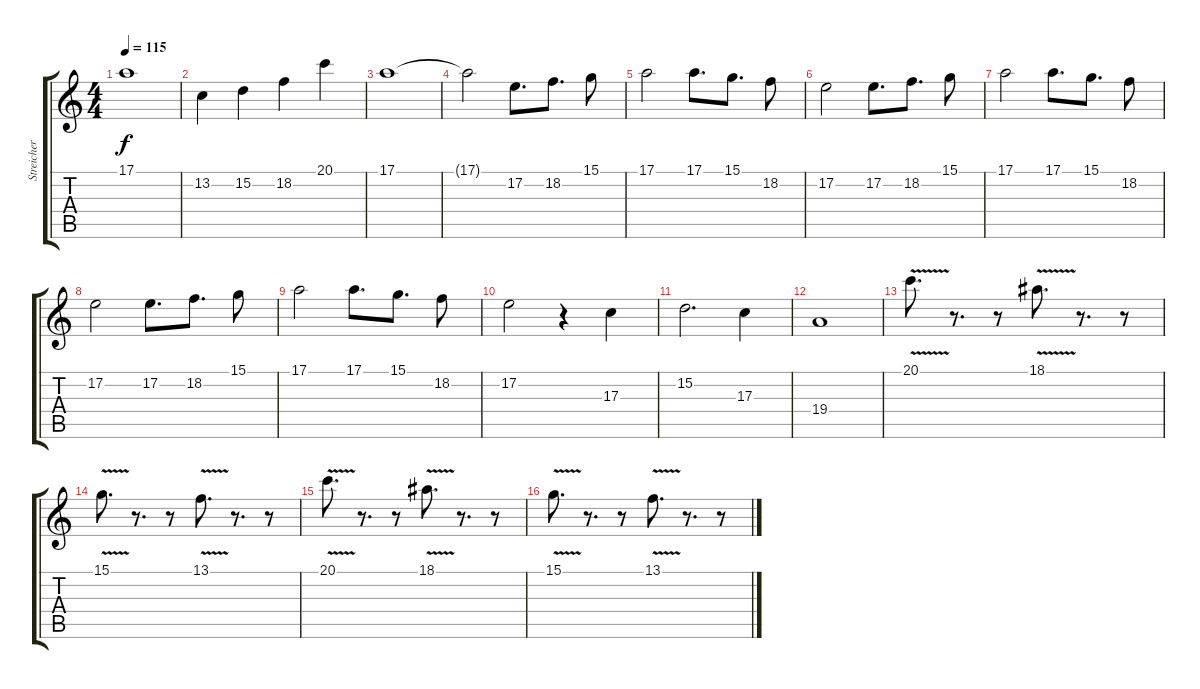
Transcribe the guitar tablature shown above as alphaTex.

\track ("Streicher 2" "Streicher ") {instrument stringensemble1}
\staff {score tabs}
\tuning (E4 B3 G3 D3 A2 E2) {hide}
\ts (4 4)
\tempo 115
\clef g2
\ks c
17.1.1{dy f} |
13.2.4 15.2.4 18.2.4 20.1.4 |
17.1.1 |
17.1{t}.2 17.2.8{d} 18.2.8{d} 15.1.8 |
17.1.2 17.1.8{d} 15.1.8{d} 18.2.8 |
17.2.2 17.2.8{d} 18.2.8{d} 15.1.8 |
17.1.2 17.1.8{d} 15.1.8{d} 18.2.8 |
17.2.2 17.2.8{d} 18.2.8{d} 15.1.8 |
17.1.2 17.1.8{d} 15.1.8{d} 18.2.8 |
17.2.2 r.4 17.3.4 |
15.2.2{d} 17.3.4 |
19.4.1 |
20.1{v}.8{d} r.8{d} r.8 18.1{v}.8{d} r.8{d} r.8 |
15.1{v}.8{d} r.8{d} r.8 13.1{v}.8{d} r.8{d} r.8 |
20.1{v}.8{d} r.8{d} r.8 18.1{v}.8{d} r.8{d} r.8 |
15.1{v}.8{d} r.8{d} r.8 13.1{v}.8{d} r.8{d} r.8
